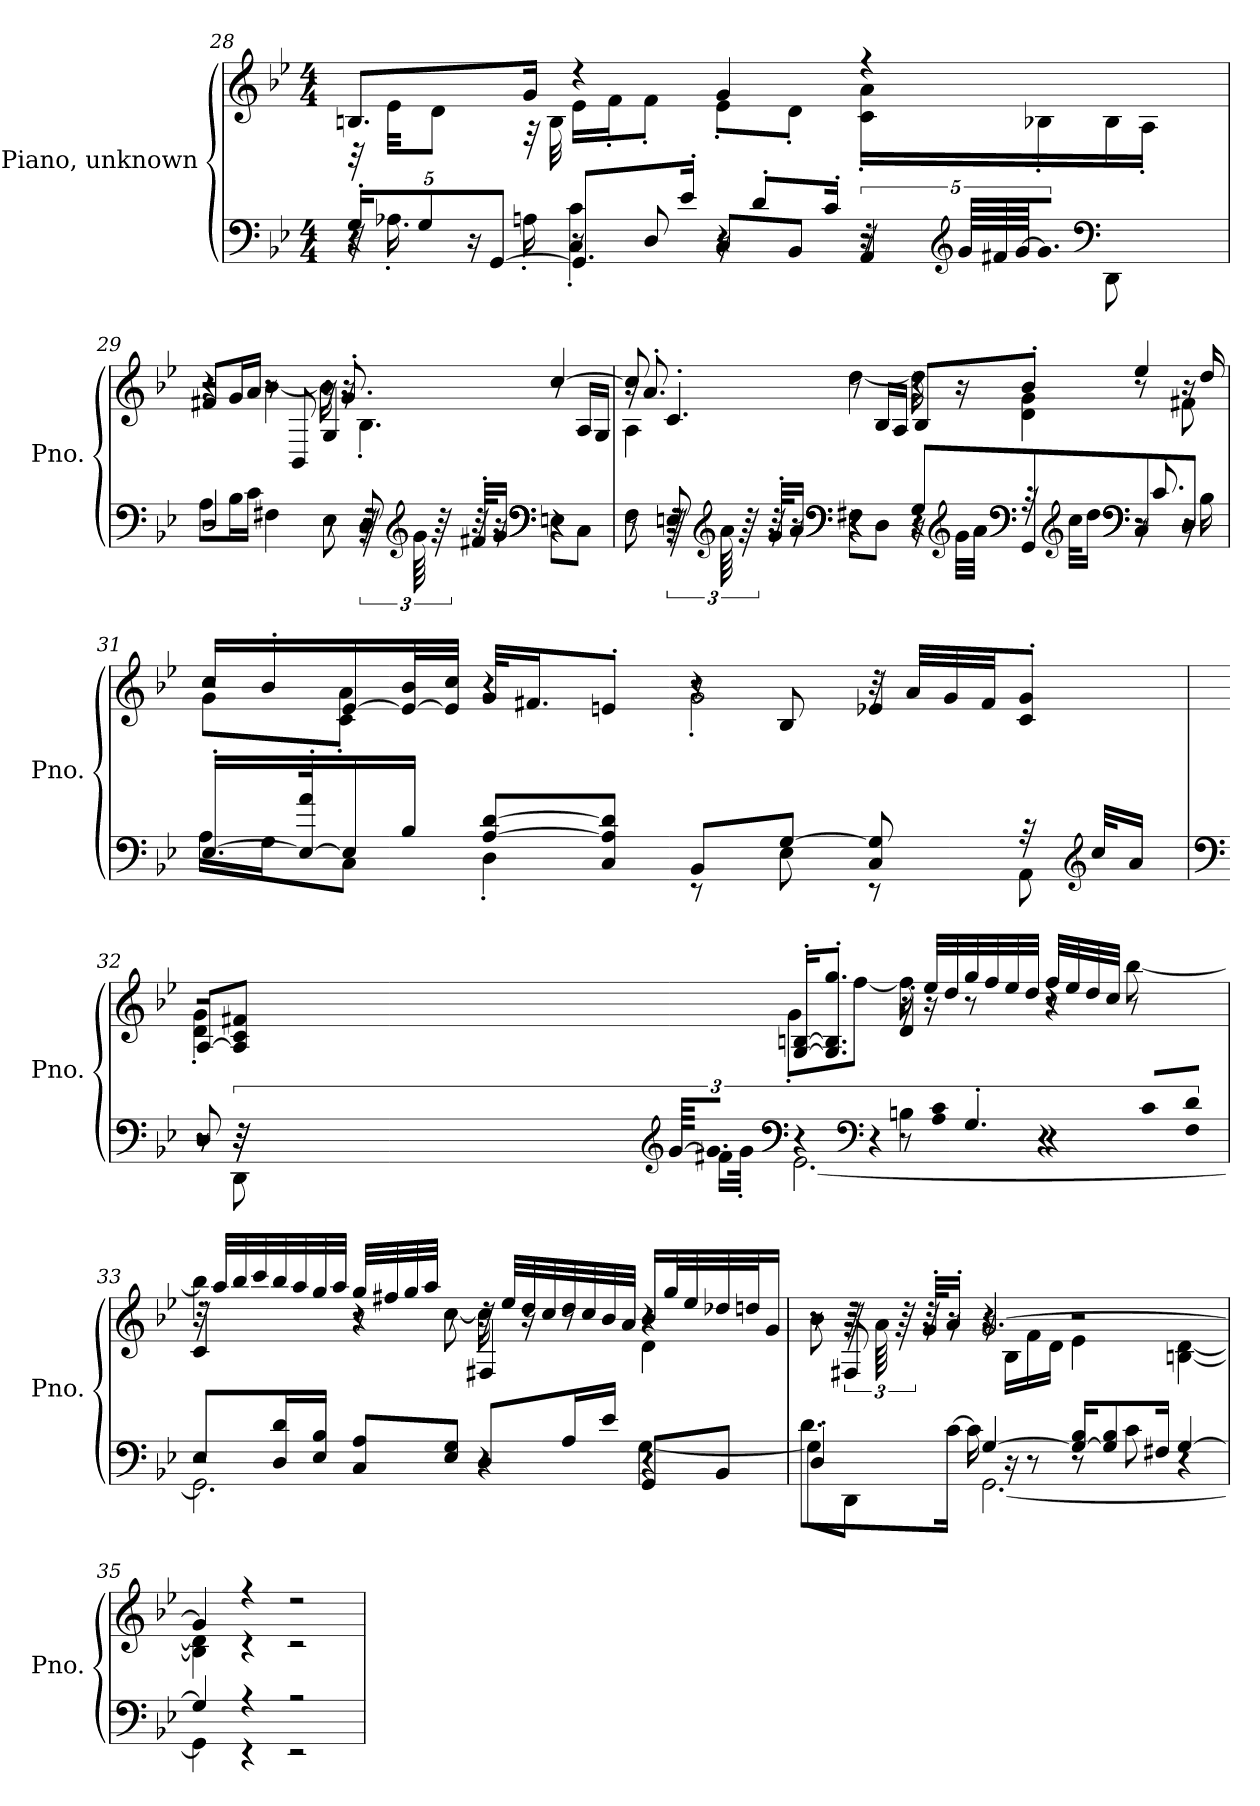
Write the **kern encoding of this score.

**kern	**kern
*part1	*part1
*staff2	*staff1
*I"Piano, unknown	*
*I'Pno.	*
!!LO:LB:g=z
*clefF4	*clefG2
*k[b-e-]	*k[b-e-]
*M4/4	*M4/4
*Xbrackettup	*
=28	=28
*^	*^
*	*^	*	*
20G'/KL	32r	4r	8.Bn/L	32r
.	16.A-X'\	.	.	32e-\KKL
10G/	.	.	.	.
.	.	.	.	8d\J
.	16r	.	.	.
[10GG/J	.	.	.	.
.	16An'\	.	16g/Jk	32r
.	.	.	.	32B\
8.GG/L]	4C\' 4c\'	8r	4r	16e-\LL
.	.	.	.	16f'\J
.	.	8D/	.	8f'\J
16e-'/Jk	.	.	.	.
16r	4r	8C/L	4g/	8e-'\L
8d'/L	.	.	.	.
.	.	8BB-/J	.	8d'\J
16c'/Jk	.	.	.	.
*brackettup	*	*	*	*
40r	8r	4AA/	4r	16c\' 16a\'LL
*clefG2	*	*	*	*
80g/LLLL	.	.	.	.
80f#X/	.	.	.	.
[80g/JJJ	.	.	.	.
8.g/J]	.	.	.	16B-X'\
*clefF4	*	*	*	*
.	8DD\	.	.	16B-\
.	.	.	.	16A'\JJ
!!LO:LB:g=z
=29	=29	=29	=29	=29
*	*	*	*	*^
2D/	8A\L	2r	2r	4r	8f#X/L
.	16B-\L	.	.	.	16g/L
.	16c\JJ	.	.	.	16a/JJ
.	4F#X\	.	.	[4b-\	8r
.	.	.	.	.	8BB-/
8r	8E-\	8r	4G/	16b-\]	16r
.	.	.	.	16r	8.g'/
32r	96r	8D/	.	4.B-'\	.
*clefG2	*	*	*	*	*
.	96g\	.	.	.	.
.	96r	.	.	.	.
32f#X'/KLL	32r	.	.	.	.
16g/JJ	16r	.	.	.	.
*clefF4	*	*	*	*	*
4r	8En\L	4r	[4cc/	.	8r
.	8C\J	.	.	.	16A/LL
.	.	.	.	.	16G/JJ
!!LO:LB:g=z	!!	!!
=30	=30	=30	=30	=30	=30
8r	8F\	8r	8cc/]	4A\	16r
.	.	.	.	.	8.a'/
32r	96r	8En/	4.c'/	.	.
*clefG2	*	*	*	*	*
.	96a\	.	.	.	.
.	96r	.	.	.	.
32g'/KLL	32r	.	.	.	.
16a/JJ	16r	.	.	.	.
*clefF4	*	*	*	*	*
4r	8F#X\L	4r	.	[4dd\	8r
.	8D\J	.	.	.	16B-/LL
.	.	.	.	.	16A/JJ
4r	16r	8G/L	4r	16dd\]	8B-/L
*clefG2	*	*	*	*	*
.	32g\LLL	.	.	16r	.
.	32a\JJJ	.	.	.	.
*clefF4	*	*	*	*	*
.	32r	8GG/	.	4d\ 4g\	8b-'/J
*clefG2	*	*	*	*	*
.	32cc\KLL	.	.	.	.
.	16dd\JJ	.	.	.	.
*clefF4	*	*	*	*	*
16r	8r	8C/	4ee-/	.	8r
8.c'/	.	.	.	.	.
.	16r	8D/J	.	8f#X\	16r
.	16B-\	.	.	.	16dd/
*	*v	*v	*	*	*
!!LO:LB:g=z	!!	!!
=31	=31	=31	=31	=31
[16.E-'/LL	16A\LL	16cc/LL	8g\L	2r
.	16G\J	16b-'/	.	.
32E-/_' 32a/'K	.	.	.	.
16E-/]	8C\J	[16e-/	8c\' 8a\'J	.
16B-/JJ	.	32e-/_ 32b-/L	.	.
.	.	32e-/] 32cc/JJJ	.	.
[8A/ [8d/L	4D'\	32g/KLL	4r	.
.	.	16.f#X/J	.	.
8C/ 8A/] 8d/]J	.	8en'/J	.	.
8BB-/L	8r	8r	2g'\	4r
[8G/J	8E-\	8B-/	.	.
8C/ 8G/]	8r	32r	.	4e-X/
.	.	32a/LLL	.	.
.	.	32g/	.	.
.	.	32f#/JJ	.	.
32r	8AA\	8c/' 8g/'J	.	.
*clefG2	*	*	*	*
32cc/KLL	.	.	.	.
16a/JJ	.	.	.	.
*v	*v	*	*	*
!!LO:LB:g=z	!!	!!
=32	=32	=32	=32
*clefF4	*	*	*
*^	*	*	*
*	*^	*	*	*
*	*	*^	*	*	*
8D/	8r	2r	8r	[8A/L	4d\' 4g\'	2r
48r	32r	.	8DD\	8A/] 8c/ 8f#X/J	.	.
*clefG2	*	*	*	*	*	*
[96g/KKLL	.	.	.	.	.	.
16.g/JJ]	16f#X\LL	.	.	.	.	.
.	32g'\JJk	.	.	.	.	.
*clefF4	*	*	*	*	*	*
8r	4r	.	[2.GG\	[16G/' [16Bn/'KL	8g'\L	.
.	.	.	.	8.G/]' 8.B/]' 8.gg/'J	.	.
8A/ 8c/	.	.	.	.	[8ff\J	.
4r	4Bn\	8r	.	16r	16ff\]	4d'/
.	.	.	.	32ee-/LLL	16r	.
.	.	.	.	32dd/	.	.
.	.	4.G'/	.	32gg/	8r	.
.	.	.	.	32ff/	.	.
.	.	.	.	32ee-/	.	.
.	.	.	.	32dd/JJJ	.	.
8c/L	4r	.	.	32ff/LLL	8r	4r
.	.	.	.	32ee-/	.	.
.	.	.	.	32dd/	.	.
.	.	.	.	32cc/JJJ	.	.
8F/ 8d/J	.	.	.	8r	[8bb-\	.
*	*	*v	*v	*	*	*
!!LO:PB:g=z	!!	!!
=33	=33	=33	=33	=33	=33
8E-/L	2r	2.GG\]	32r	4bb-\]	4c'/
.	.	.	32aa/LLL	.	.
.	.	.	32bb-/	.	.
.	.	.	32ccc/	.	.
16D/ 16d/L	.	.	32bb-/	.	.
.	.	.	32aa/	.	.
16E-/ 16B-/JJ	.	.	32gg/	.	.
.	.	.	32aa/JJJ	.	.
8C/ 8A/L	.	.	32gg/LLL	8r	4r
.	.	.	32ff#X/	.	.
.	.	.	32gg/	.	.
.	.	.	32aa/JJJ	.	.
8E-/ 8G/J	.	.	8r	[8cc\	.
8D/L	4r	.	32r	16cc\]	4F#X/
.	.	.	32ee-/LLL	.	.
.	.	.	32dd/	16r	.
.	.	.	32cc/	.	.
16A/L	.	.	32dd/	8r	.
.	.	.	32cc/	.	.
16e-/JJ	.	.	32b-/	.	.
.	.	.	32a/JJJ	.	.
8GG/L	[4G\	4r	16b-/LL	4d\	4r
.	.	.	32gg/L	.	.
.	.	.	32ee-/	.	.
8BB-/J	.	.	32dd-X/	.	.
.	.	.	32ddn/J	.	.
.	.	.	16g/JJ	.	.
!!LO:LB:g=z	!!	!!
=34	=34	=34	=34	=34	=34
4D'/	8G\L]	8.d\L	8r	8b-\	8r
.	8DD\J	.	32r	96r	8F#X/
.	.	.	.	96a\	.
.	.	.	.	96r	.
.	.	.	32g'/KLL	32r	.
.	.	[16c\Jk	16a'/JJ	16r	.
[4G/	[2.GG\	16c\]	[2.g/	16r	4r
.	.	16r	.	16B-\LL	.
.	.	8r	.	16f\	.
.	.	.	.	16d\JJ	.
16G/_ 16B-/KL	.	8r	.	4e-\	2r
8G/] 8B-/	.	.	.	.	.
.	.	8c\	.	.	.
16F#X/Jk	.	.	.	.	.
[4G/	.	4r	.	[4Bn\ [4d\	.
*	*v	*v	*	*	*
*	*	*	*v	*v
=35	=35	=35	=35
4G/]	4GG\]	4g/]	4B\] 4d\]
4r	4r	4r	4r
2r	2r	2r	2r
*v	*v	*	*
*	*v	*v
=	=
*-	*-
